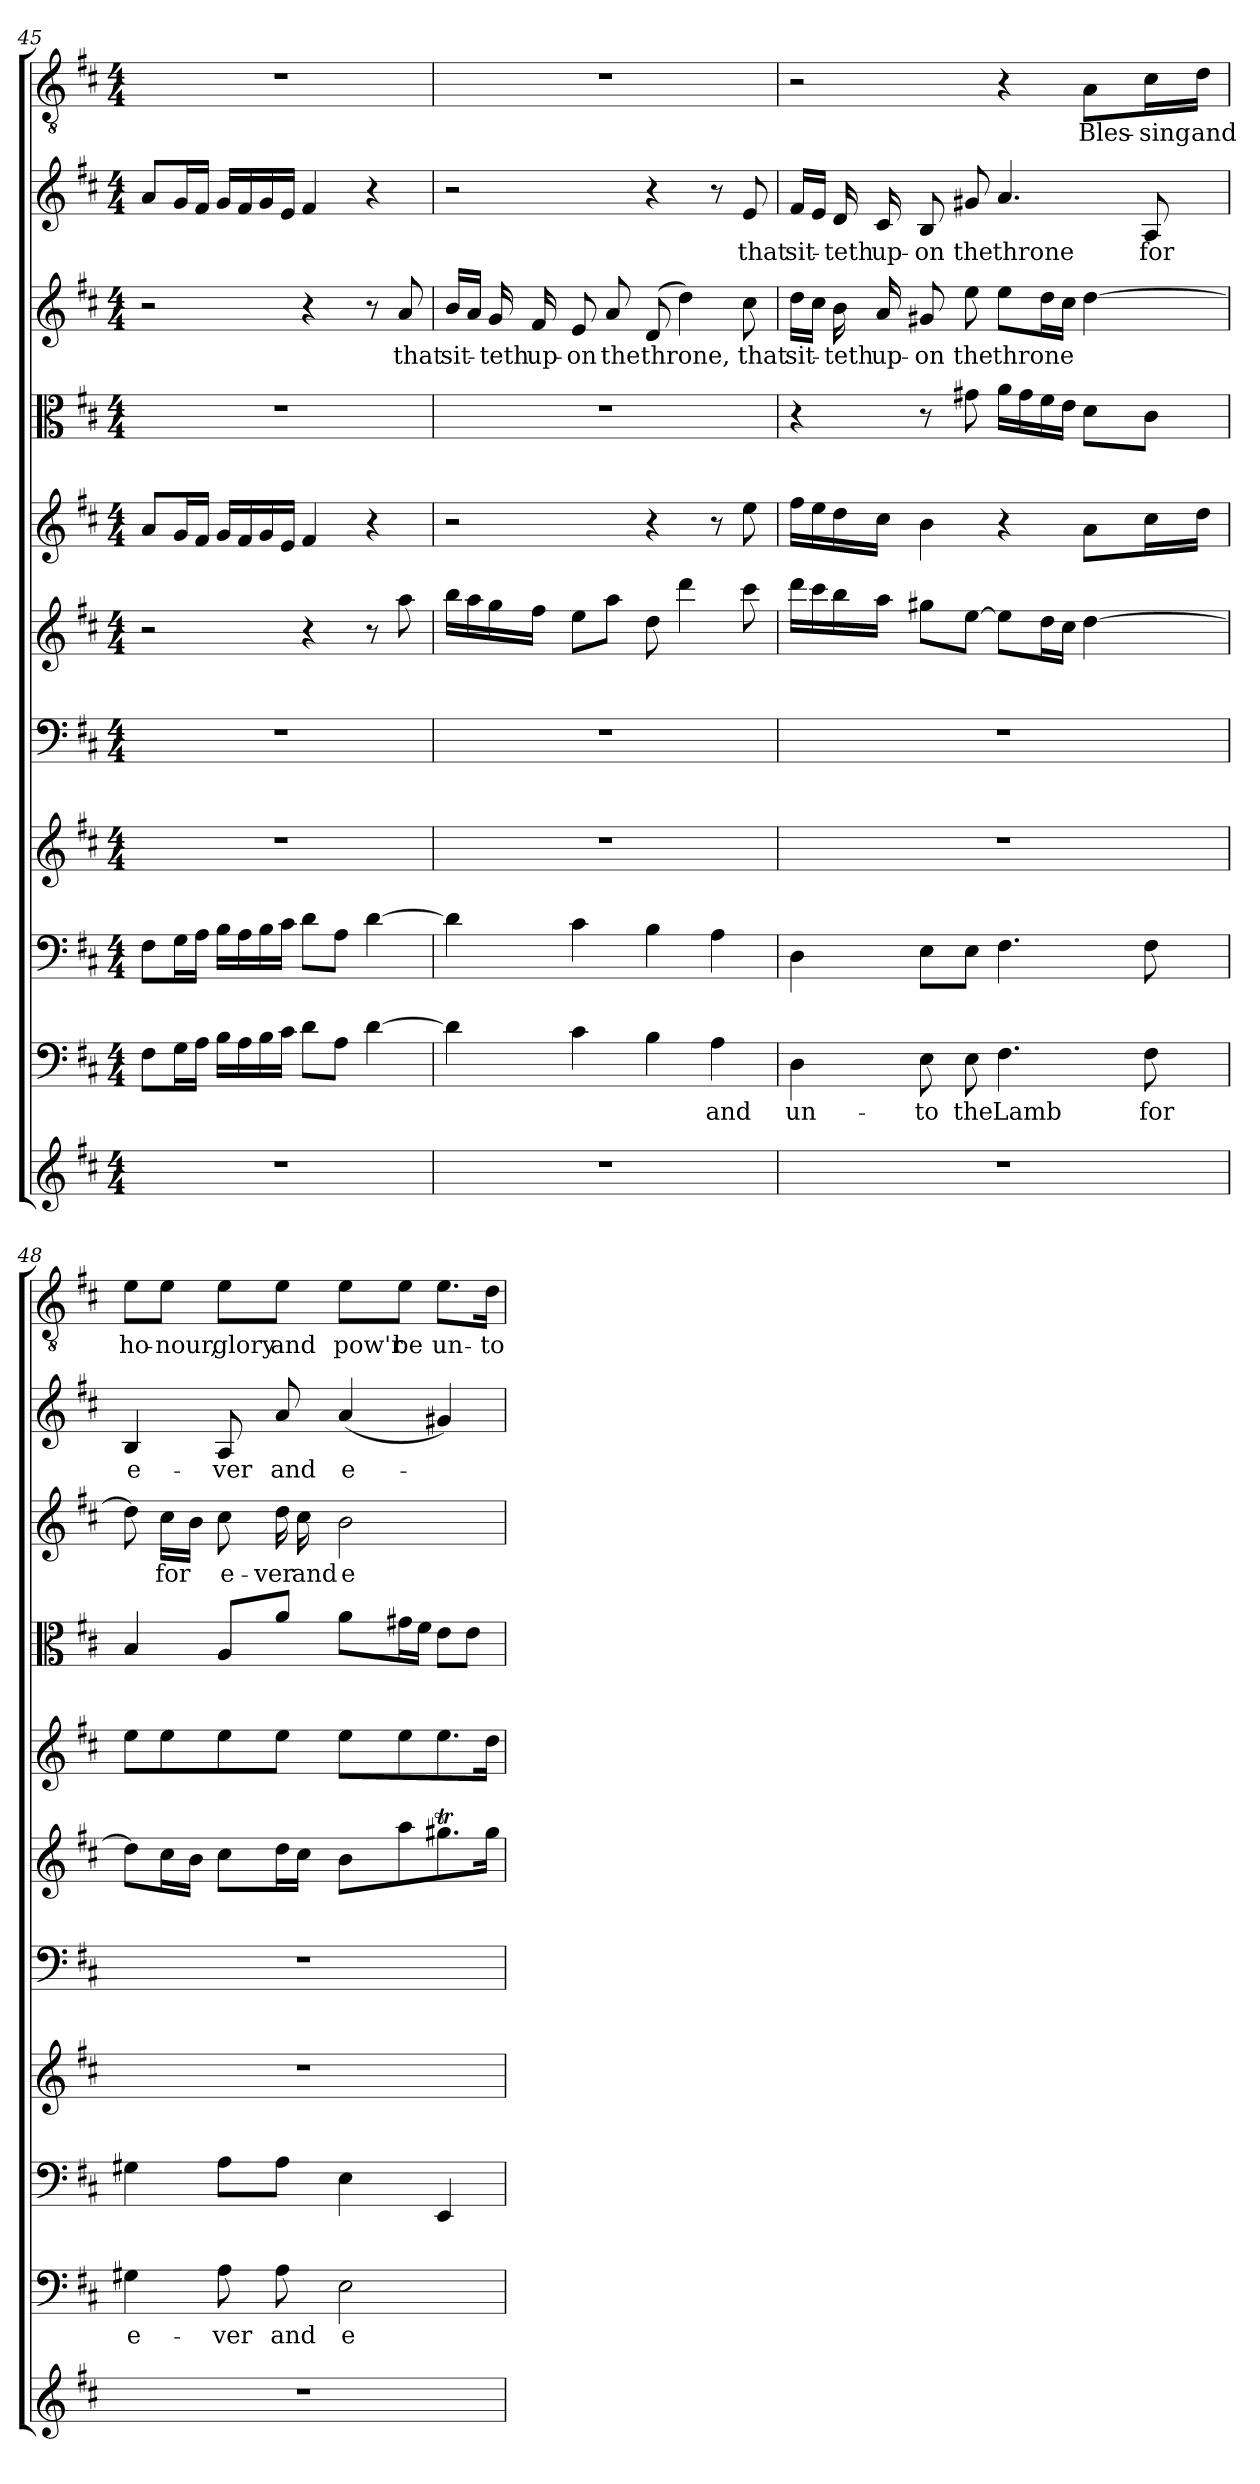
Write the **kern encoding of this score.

**kern	**kern	**text	**kern	**kern	**kern	**kern	**kern	**kern	**kern	**text	**kern	**text	**kern	**text
*part11	*part10	*part10	*part9	*part8	*part7	*part6	*part5	*part4	*part3	*part3	*part2	*part2	*part1	*part1
*staff11	*staff10	*staff10	*staff9	*staff8	*staff7	*staff6	*staff5	*staff4	*staff3	*staff3	*staff2	*staff2	*staff1	*staff1
*clefG2	*clefF4	*	*clefF4	*clefG2	*clefF4	*clefG2	*clefG2	*clefC3	*clefG2	*	*clefG2	*	*clefGv2	*
*k[f#c#]	*k[f#c#]	*	*k[f#c#]	*k[f#c#]	*k[f#c#]	*k[f#c#]	*k[f#c#]	*k[f#c#]	*k[f#c#]	*	*k[f#c#]	*	*k[f#c#]	*
*D:	*D:	*	*D:	*D:	*D:	*D:	*D:	*D:	*D:	*	*D:	*	*D:	*
*M4/4	*M4/4	*	*M4/4	*M4/4	*M4/4	*M4/4	*M4/4	*M4/4	*M4/4	*	*M4/4	*	*M4/4	*
=45	=45	=45	=45	=45	=45	=45	=45	=45	=45	=45	=45	=45	=45	=45
1r	8F#\L	.	8F#\L	1r	1r	2r	8a/L	1r	2r	.	8a/L	.	1r	.
.	16G\L	.	16G\L	.	.	.	16g/L	.	.	.	16g/L	.	.	.
.	16A\JJ	.	16A\JJ	.	.	.	16f#/JJ	.	.	.	16f#/JJ	.	.	.
.	16B\LL	.	16B\LL	.	.	.	16g/LL	.	.	.	16g/LL	.	.	.
.	16A\	.	16A\	.	.	.	16f#/	.	.	.	16f#/	.	.	.
.	16B\	.	16B\	.	.	.	16g/	.	.	.	16g/	.	.	.
.	16c#\JJ	.	16c#\JJ	.	.	.	16e/JJ	.	.	.	16e/JJ	.	.	.
.	8d\L	.	8d\L	.	.	4r	4f#/	.	4r	.	4f#/	.	.	.
.	8A\J	.	8A\J	.	.	.	.	.	.	.	.	.	.	.
.	[4d\	.	[4d\	.	.	8r	4r	.	8r	.	4r	.	.	.
.	.	.	.	.	.	8aa\	.	.	8a/	that	.	.	.	.
=46	=46	=46	=46	=46	=46	=46	=46	=46	=46	=46	=46	=46	=46	=46
1r	4d\]	.	4d\]	1r	1r	16bb\LL	2r	1r	16b/LL	sit-	2r	.	1r	.
.	.	.	.	.	.	16aa\	.	.	16a/JJ	.	.	.	.	.
.	.	.	.	.	.	16gg\	.	.	16g/	-teth	.	.	.	.
.	.	.	.	.	.	16ff#\JJ	.	.	16f#/	up-	.	.	.	.
.	4c#\	.	4c#\	.	.	8ee\L	.	.	8e/	-on	.	.	.	.
.	.	.	.	.	.	8aa\J	.	.	8a/	the	.	.	.	.
.	4B\	.	4B\	.	.	8dd\	4r	.	(8d/	throne,	4r	.	.	.
.	.	.	.	.	.	4ddd\	.	.	4dd\)	.	.	.	.	.
.	4A\	and	4A\	.	.	.	8r	.	.	.	8r	.	.	.
.	.	.	.	.	.	8ccc#\	8ee\	.	8cc#\	that	8e/	that	.	.
=47	=47	=47	=47	=47	=47	=47	=47	=47	=47	=47	=47	=47	=47	=47
1r	4D\	un-	4D\	1r	1r	16ddd\LL	16ff#\LL	4r	16dd\LL	sit-	16f#/LL	sit-	2r	.
.	.	.	.	.	.	16ccc#\	16ee\	.	16cc#\JJ	.	16e/JJ	.	.	.
.	.	.	.	.	.	16bb\	16dd\	.	16b\	-teth	16d/	-teth	.	.
.	.	.	.	.	.	16aa\JJ	16cc#\JJ	.	16a/	up-	16c#/	up-	.	.
.	8E\	-to	8E\L	.	.	8gg#X\L	4b\	8r	8g#X/	-on	8B/	-on	.	.
.	8E\	the	8E\J	.	.	[8ee\J	.	8g#X\	8ee\	the	8g#X/	the	.	.
.	4.F#\	Lamb	4.F#\	.	.	8ee\L]	4r	16a\LL	8ee\L	throne	4.a/	throne	4r	.
.	.	.	.	.	.	.	.	16g#\	.	.	.	.	.	.
.	.	.	.	.	.	16dd\L	.	16f#\	16dd\L	.	.	.	.	.
.	.	.	.	.	.	16cc#\JJ	.	16e\JJ	16cc#\JJ	.	.	.	.	.
.	.	.	.	.	.	[4dd\	8a\L	8d\L	[4dd\	.	.	.	8A\L	Bles-
.	8F#\	for	8F#\	.	.	.	16cc#\L	8c#\J	.	.	8A/	for	16c#\L	-sing
.	.	.	.	.	.	.	16dd\JJ	.	.	.	.	.	16d\JJ	and
=48	=48	=48	=48	=48	=48	=48	=48	=48	=48	=48	=48	=48	=48	=48
1r	4G#X\	e-	4G#X\	1r	1r	8dd\L]	8ee\L	4B/	8dd\]	.	4B/	e-	8e\L	ho-
.	.	.	.	.	.	16cc#\L	8ee\	.	16cc#\LL	for	.	.	8e\J	-nour,
.	.	.	.	.	.	16b\JJ	.	.	16b\JJ	.	.	.	.	.
.	8A\	-ver	8A\L	.	.	8cc#\L	8ee\	8A/L	8cc#\	e-	8A/	-ver	8e\L	glory
.	8A\	and	8A\J	.	.	16dd\L	8ee\J	8a\J	16dd\	-ver	8a/	and	8e\J	and
.	.	.	.	.	.	16cc#\JJ	.	.	16cc#\	and	.	.	.	.
.	2E\	e-	4E\	.	.	8b\L	8ee\L	8a\L	2b\	e-	(4a/	e-	8e\L	pow'r
.	.	.	.	.	.	8aa\	8ee\	16g#X\L	.	.	.	.	8e\J	be
.	.	.	.	.	.	.	.	16f#\JJ	.	.	.	.	.	.
.	.	.	4EE/	.	.	8.gg#Xt\	8.ee\	8e\L	.	.	4g#X/)	.	8.e\L	un-
.	.	.	.	.	.	.	.	8e\J	.	.	.	.	.	.
.	.	.	.	.	.	16gg#\Jk	16dd\Jk	.	.	.	.	.	16d\Jk	-to
=	=	=	=	=	=	=	=	=	=	=	=	=	=	=
*-	*-	*-	*-	*-	*-	*-	*-	*-	*-	*-	*-	*-	*-	*-
